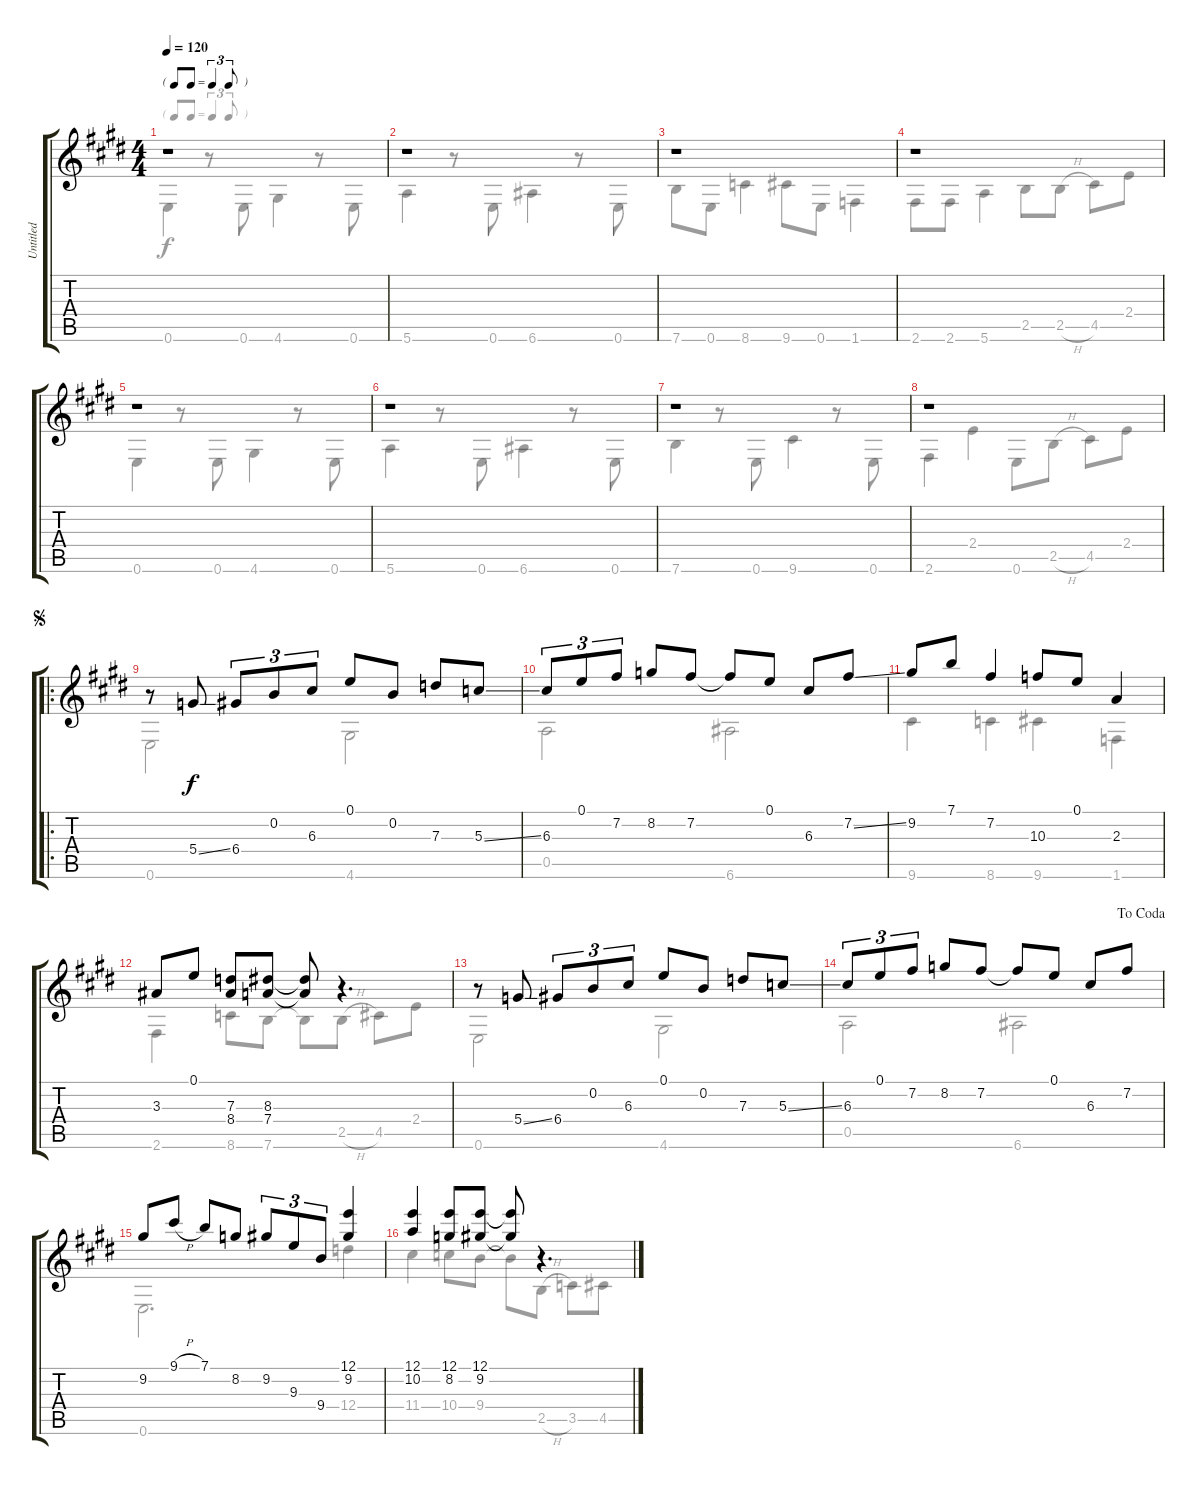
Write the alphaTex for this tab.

\track ("Untitled" "Untitled") {instrument acousticguitarnylon}
\staff {score tabs}
\tuning (E4 B3 G3 D3 A2 E2) {hide}
\voice
\ts (4 4)
\tf triplet8th
\tempo 120
\clef g2
\ks e
r.1{dy f instrument acousticguitarnylon} |
\ks c#minor
r.1 |
r.1 |
\ks e
r.1 |
\ks c#minor
r.1 |
r.1 |
\ks e
r.1 |
\ks c#minor
r.1 |
\ro
\jump segno
r.8 5.4{ss}.8 6.4.8{tu (3 2)} 0.2.8{tu (3 2)} 6.3.8{tu (3 2)} 0.1.8 0.2.8 7.3.8 5.3{ss}.8 |
6.3.8{tu (3 2)} 0.1.8{tu (3 2)} 7.2.8{tu (3 2)} 8.2.8 7.2.8 7.2{t}.8 0.1.8 6.3.8 7.2{ss}.8 |
\ks e
9.2.8 7.1.8 7.2.4 10.3.8 0.1.8 2.3.4 |
\ks c#minor
3.3.8 0.1.8 (7.3 8.4).8 (8.3 7.4).8 (8.3{t} 7.4{t}).8 r.4{d} |
r.8 5.4{ss}.8 6.4.8{tu (3 2)} 0.2.8{tu (3 2)} 6.3.8{tu (3 2)} 0.1.8 0.2.8 7.3.8 5.3{ss}.8 |
\jump dacoda
6.3.8{tu (3 2)} 0.1.8{tu (3 2)} 7.2.8{tu (3 2)} 8.2.8 7.2.8 7.2{t}.8 0.1.8 6.3.8 7.2.8 |
\ks e
9.2.8 9.1{h}.8 7.1.8 8.2.8 9.2.8{tu (3 2)} 9.3.8{tu (3 2)} 9.4.8{tu (3 2)} (12.1 9.2).4 |
\ks c#minor
(12.1 10.2).4 (12.1 8.2).8 (12.1 9.2).8 (12.1{t} 9.2{t}).8 r.4{d}
\voice
\clef g2
\ottava regular
\simile none
\ks e
0.6.4{dy f} r.8 0.6.8 4.6.4 r.8 0.6.8 |
\ks c#minor
5.6.4 r.8 0.6.8 6.6.4 r.8 0.6.8 |
7.6.8 0.6.8 8.6.4 9.6.8 0.6.8 1.6.4 |
\ks e
2.6.8 2.6.8 5.6.4 2.5.8 2.5{h}.8 4.5.8 2.4.8 |
\ks c#minor
0.6.4 r.8 0.6.8 4.6.4 r.8 0.6.8 |
5.6.4 r.8 0.6.8 6.6.4 r.8 0.6.8 |
\ks e
7.6.4 r.8 0.6.8 9.6.4 r.8 0.6.8 |
\ks c#minor
2.6.4 2.4.4 0.6.8 2.5{h}.8 4.5.8 2.4.8 |
0.6.2 4.6.2 |
0.5.2 6.6.2 |
\ks e
9.6.4 8.6.4 9.6.4 1.6.4 |
\ks c#minor
2.6.4 8.6.8 7.6.8 7.6{t}.8 2.5{h}.8 4.5.8 2.4.8 |
0.6.2 4.6.2 |
0.5.2 6.6.2 |
\ks e
0.6.2{d} 12.4.4 |
\ks c#minor
11.4.4 10.4.8 9.4.8 9.4{t}.8 2.5{h}.8 3.5.8 4.5.8
